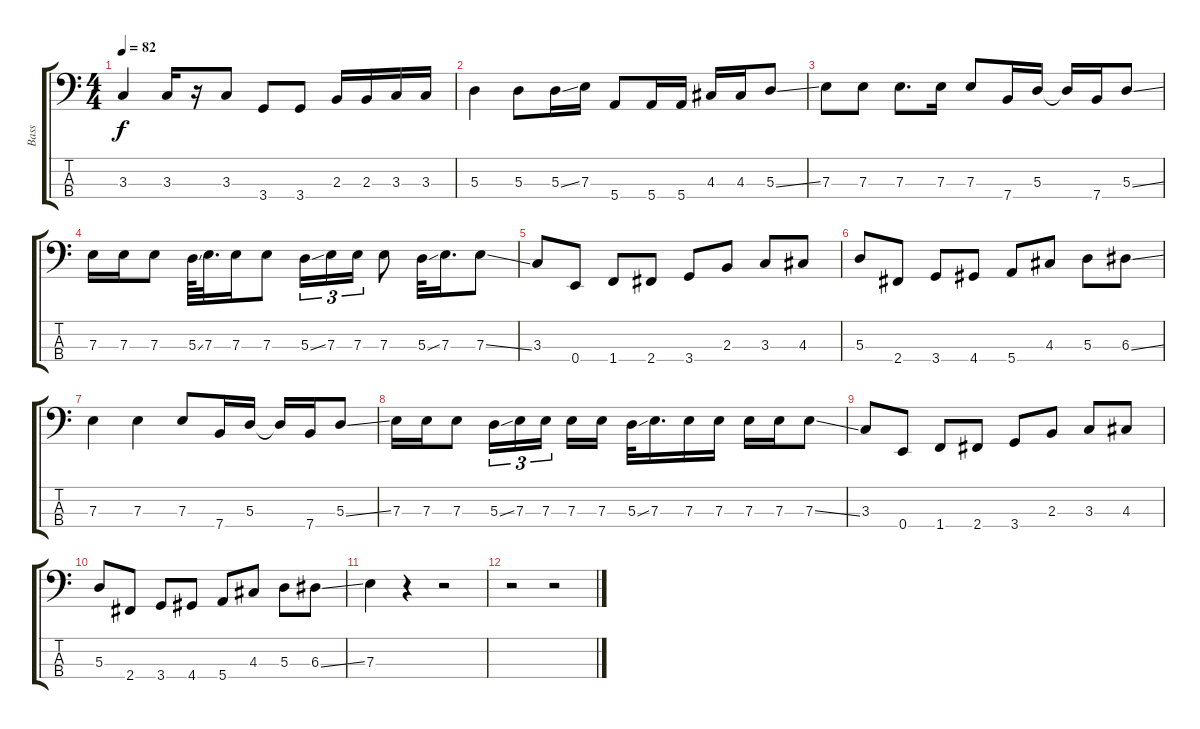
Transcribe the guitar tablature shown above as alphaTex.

\track ("Bass" "Bass") {instrument electricbassfinger}
\staff {score tabs}
\tuning (G2 D2 A1 E1) {hide}
\ts (4 4)
\tempo 82
\clef f4
\ks c
3.3.4{dy f} 3.3.16 r.16 3.3.8 3.4.8 3.4.8 2.3.16 2.3.16 3.3.16 3.3.16 |
5.3.4 5.3.8 5.3{ss}.16 7.3.16 5.4.8 5.4.16 5.4.16 4.3.16 4.3.16 5.3{ss}.8 |
7.3.8 7.3.8 7.3.8{d} 7.3.16 7.3.8 7.4.16 5.3.16 5.3{t}.16 7.4.16 5.3{ss}.8 |
7.3.16 7.3.16 7.3.8 5.3{ss}.64 7.3.32{d} 7.3.16 7.3.8 5.3{ss}.16{tu (3 2)} 7.3.16{tu (3 2)} 7.3.16{tu (3 2)} 7.3.8 5.3{ss}.32 7.3.16{d} 7.3{ss}.8 |
3.3.8 0.4.8 1.4.8 2.4.8 3.4.8 2.3.8 3.3.8 4.3.8 |
5.3.8 2.4.8 3.4.8 4.4.8 5.4.8 4.3.8 5.3.8 6.3{ss}.8 |
7.3.4 7.3.4 7.3.8 7.4.16 5.3.16 5.3{t}.16 7.4.16 5.3{ss}.8 |
7.3.16 7.3.16 7.3.8 5.3{ss}.16{tu (3 2)} 7.3.16{tu (3 2)} 7.3.16{tu (3 2)} 7.3.16 7.3.16 5.3{ss}.32 7.3.16{d} 7.3.16 7.3.16 7.3.16 7.3.16 7.3{ss}.8 |
3.3.8 0.4.8 1.4.8 2.4.8 3.4.8 2.3.8 3.3.8 4.3.8 |
5.3.8 2.4.8 3.4.8 4.4.8 5.4.8 4.3.8 5.3.8 6.3{ss}.8 |
7.3.4 r.4 r.2 |
r.2 r.2
